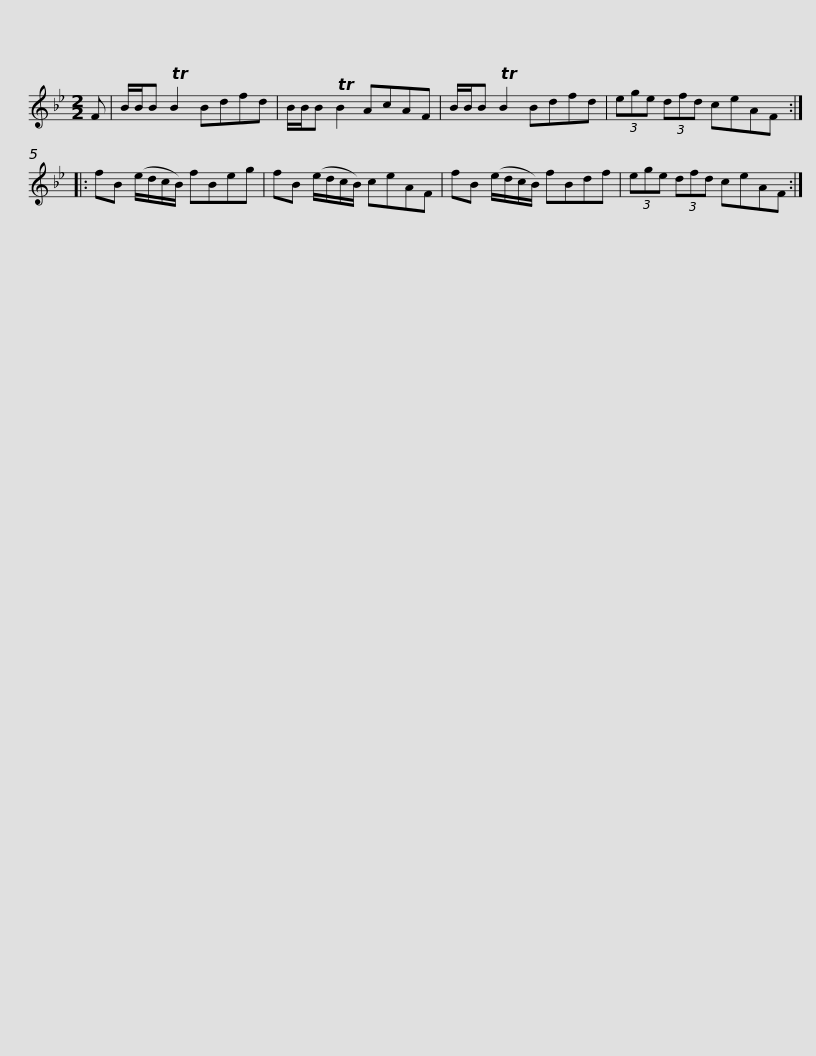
X:1
L:1/8
M:2/2
I:linebreak $
K:Bb
V:1 treble
V:1
 F | B/B/B TB2 Bdfd | B/B/B TB2 AcAF | B/B/B TB2 Bdfd | (3ege (3dfd ceAF ::$ %5
 fB (e/d/c/B/) fBeg | fB (e/d/c/B/) ceAF | fB (e/d/c/B/) fBdf | (3ege (3dfd ceAF :| %9
